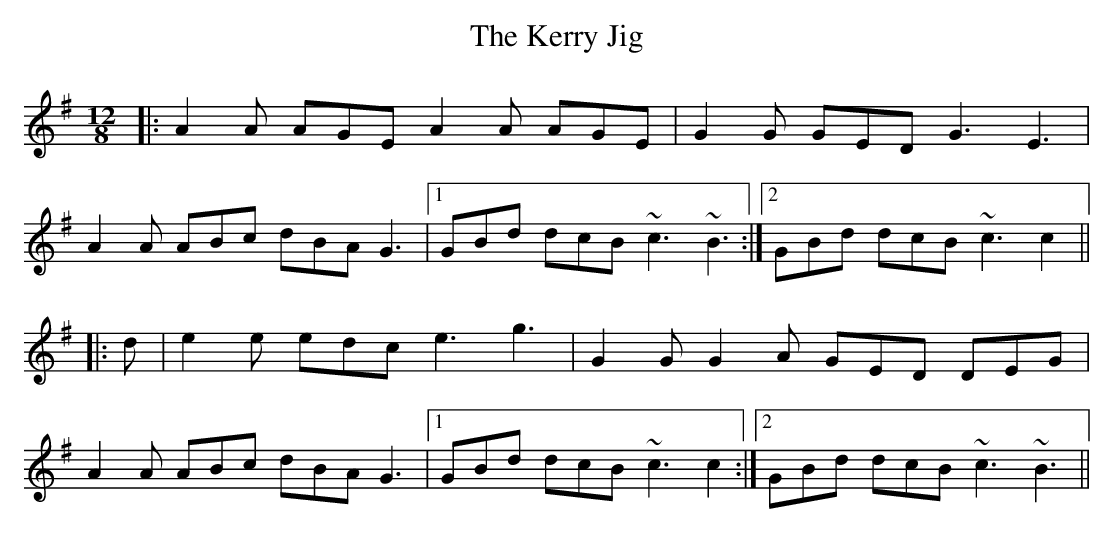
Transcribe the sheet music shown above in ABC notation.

X:1
T: The Kerry Jig
M: 12/8
L: 1/8
K: Ador
|:A2 A AGE A2 A AGE|G2 G GED G3 E3|
A2 A ABc dBA G3|1 GBd dcB ~c3 ~B3:|2 GBd dcB ~c3 c2||
|:d|e2 e edc e3 g3|G2 G G2 A GED DEG|
A2 A ABc dBA G3|1 GBd dcB ~c3 c2:|2 GBd dcB ~c3 ~B3||
